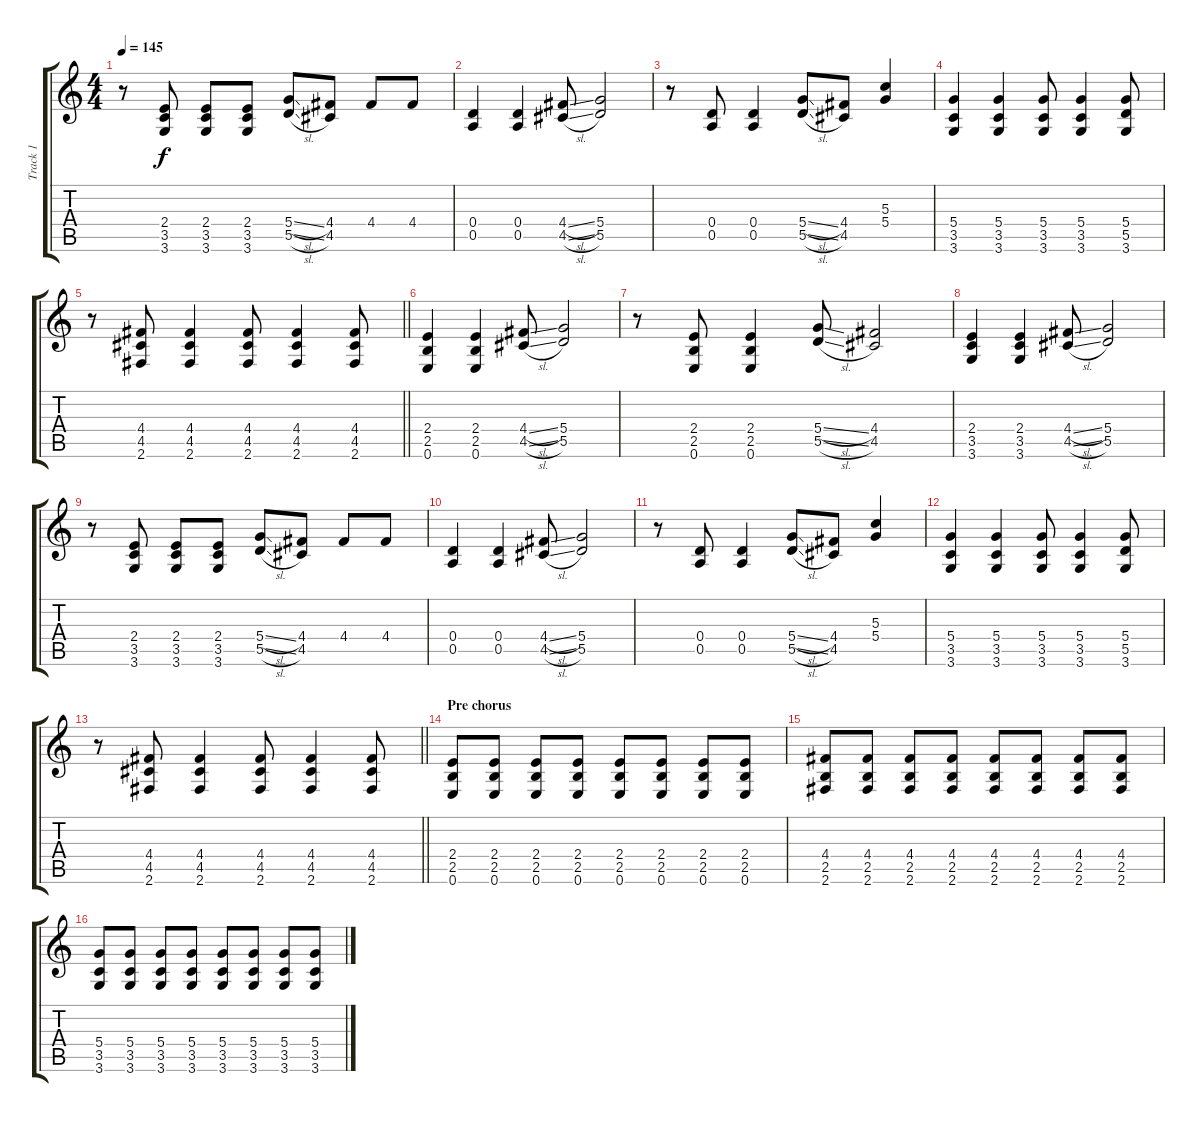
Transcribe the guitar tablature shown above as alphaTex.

\track ("Track 1" "Track 1") {instrument distortionguitar}
\staff {score tabs}
\tuning (E4 B3 G3 D3 A2 E2) {hide}
\ts (4 4)
\tempo 145
\clef g2
\ks c
r.8{dy f} (2.4 3.5 3.6).8 (2.4 3.5 3.6).8 (2.4 3.5 3.6).8 (5.4{sl} 5.5{sl}).8 (4.4 4.5).8 4.4.8 4.4.8 |
(0.4 0.5).4 (0.4 0.5).4 (4.4{sl} 4.5{sl}).8 (5.4 5.5).2 |
r.8 (0.4 0.5).8 (0.4 0.5).4 (5.4{sl} 5.5{sl}).8 (4.4 4.5).8 (5.3 5.4).4 |
(5.4 3.5 3.6).4 (5.4 3.5 3.6).4 (5.4 3.5 3.6).8 (5.4 3.5 3.6).4 (5.4 5.5 3.6).8 |
\barLineRight lightlight
r.8 (4.4 4.5 2.6).8 (4.4 4.5 2.6).4 (4.4 4.5 2.6).8 (4.4 4.5 2.6).4 (4.4 4.5 2.6).8 |
(2.4 2.5 0.6).4 (2.4 2.5 0.6).4 (4.4{sl} 4.5{sl}).8 (5.4 5.5).2 |
r.8 (2.4 2.5 0.6).8 (2.4 2.5 0.6).4 (5.4{sl} 5.5{sl}).8 (4.4 4.5).2 |
(2.4 3.5 3.6).4 (2.4 3.5 3.6).4 (4.4{sl} 4.5{sl}).8 (5.4 5.5).2 |
r.8 (2.4 3.5 3.6).8 (2.4 3.5 3.6).8 (2.4 3.5 3.6).8 (5.4{sl} 5.5{sl}).8 (4.4 4.5).8 4.4.8 4.4.8 |
(0.4 0.5).4 (0.4 0.5).4 (4.4{sl} 4.5{sl}).8 (5.4 5.5).2 |
r.8 (0.4 0.5).8 (0.4 0.5).4 (5.4{sl} 5.5{sl}).8 (4.4 4.5).8 (5.3 5.4).4 |
(5.4 3.5 3.6).4 (5.4 3.5 3.6).4 (5.4 3.5 3.6).8 (5.4 3.5 3.6).4 (5.4 5.5 3.6).8 |
\barLineRight lightlight
r.8 (4.4 4.5 2.6).8 (4.4 4.5 2.6).4 (4.4 4.5 2.6).8 (4.4 4.5 2.6).4 (4.4 4.5 2.6).8 |
\section ("" "Pre chorus")
(2.4 2.5 0.6).8 (2.4 2.5 0.6).8 (2.4 2.5 0.6).8 (2.4 2.5 0.6).8 (2.4 2.5 0.6).8 (2.4 2.5 0.6).8 (2.4 2.5 0.6).8 (2.4 2.5 0.6).8 |
(4.4 2.5 2.6).8 (4.4 2.5 2.6).8 (4.4 2.5 2.6).8 (4.4 2.5 2.6).8 (4.4 2.5 2.6).8 (4.4 2.5 2.6).8 (4.4 2.5 2.6).8 (4.4 2.5 2.6).8 |
(5.4 3.5 3.6).8 (5.4 3.5 3.6).8 (5.4 3.5 3.6).8 (5.4 3.5 3.6).8 (5.4 3.5 3.6).8 (5.4 3.5 3.6).8 (5.4 3.5 3.6).8 (5.4 3.5 3.6).8
